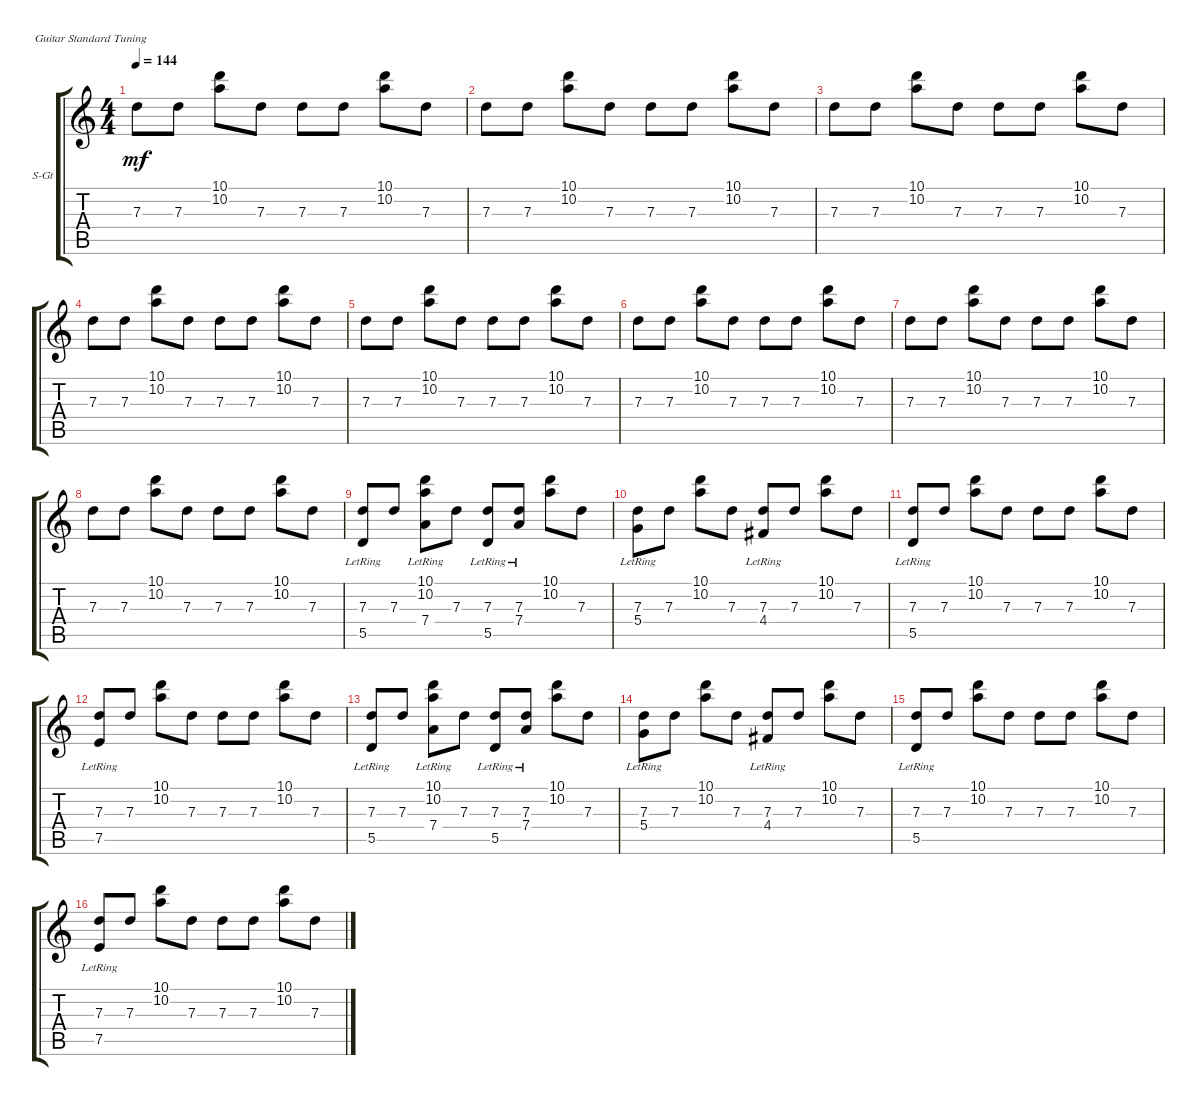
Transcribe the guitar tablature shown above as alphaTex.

\bracketExtendMode groupsimilarinstruments
\firstSystemTrackNameOrientation horizontal
\otherSystemsTrackNameOrientation horizontal
\track ("Piano" "S-Gt") {instrument electricgrandpiano}
\staff {score tabs}
\tuning (E4 B3 G3 D3 A2 E2)
\displaytranspose 12
\ts (4 4)
\tempo 144
\clef g2
\ks c
7.3.8{dy mf} 7.3.8 (10.1 10.2).8 7.3.8 7.3.8 7.3.8 (10.1 10.2).8 7.3.8 |
7.3.8 7.3.8 (10.1 10.2).8 7.3.8 7.3.8 7.3.8 (10.1 10.2).8 7.3.8 |
7.3.8 7.3.8 (10.1 10.2).8 7.3.8 7.3.8 7.3.8 (10.1 10.2).8 7.3.8 |
7.3.8 7.3.8 (10.1 10.2).8 7.3.8 7.3.8 7.3.8 (10.1 10.2).8 7.3.8 |
7.3.8 7.3.8 (10.1 10.2).8 7.3.8 7.3.8 7.3.8 (10.1 10.2).8 7.3.8 |
7.3.8 7.3.8 (10.1 10.2).8 7.3.8 7.3.8 7.3.8 (10.1 10.2).8 7.3.8 |
7.3.8 7.3.8 (10.1 10.2).8 7.3.8 7.3.8 7.3.8 (10.1 10.2).8 7.3.8 |
7.3.8 7.3.8 (10.1 10.2).8 7.3.8 7.3.8 7.3.8 (10.1 10.2).8 7.3.8 |
(7.3 5.5{lr}).8 7.3.8 (10.1 10.2 7.4{lr}).8 7.3.8 (7.3 5.5{lr}).8 (7.3 7.4{lr}).8 (10.1 10.2).8 7.3.8 |
(7.3 5.4{lr}).8 7.3.8 (10.1 10.2).8 7.3.8 (7.3 4.4{lr}).8 7.3.8 (10.1 10.2).8 7.3.8 |
(7.3 5.5{lr}).8 7.3.8 (10.1 10.2).8 7.3.8 7.3.8 7.3.8 (10.1 10.2).8 7.3.8 |
(7.3 7.5{lr}).8 7.3.8 (10.1 10.2).8 7.3.8 7.3.8 7.3.8 (10.1 10.2).8 7.3.8 |
(7.3 5.5{lr}).8 7.3.8 (10.1 10.2 7.4{lr}).8 7.3.8 (7.3 5.5{lr}).8 (7.3 7.4{lr}).8 (10.1 10.2).8 7.3.8 |
(7.3 5.4{lr}).8 7.3.8 (10.1 10.2).8 7.3.8 (7.3 4.4{lr}).8 7.3.8 (10.1 10.2).8 7.3.8 |
(7.3 5.5{lr}).8 7.3.8 (10.1 10.2).8 7.3.8 7.3.8 7.3.8 (10.1 10.2).8 7.3.8 |
(7.3 7.5{lr}).8 7.3.8 (10.1 10.2).8 7.3.8 7.3.8 7.3.8 (10.1 10.2).8 7.3.8
